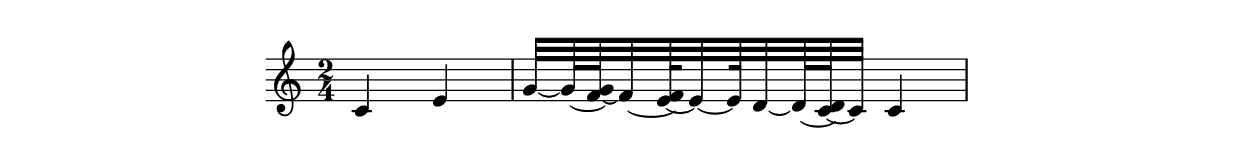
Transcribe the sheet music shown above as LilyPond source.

\paper {
  indent=0\mm
  line-width=120\mm
  oddFooterMarkup=##f
  oddHeaderMarkup=##f
  bookTitleMarkup=##f
  scoreTitleMarkup=##f
}

\relative c' {
  \time 2/4
  c4
  e4 
  g32~
  g64~
  <g f>64~
  f32~
  <e f>64~
  e32~
  e64~
  d32~
  d64~
  <c d>64~
  c32
  c4
}